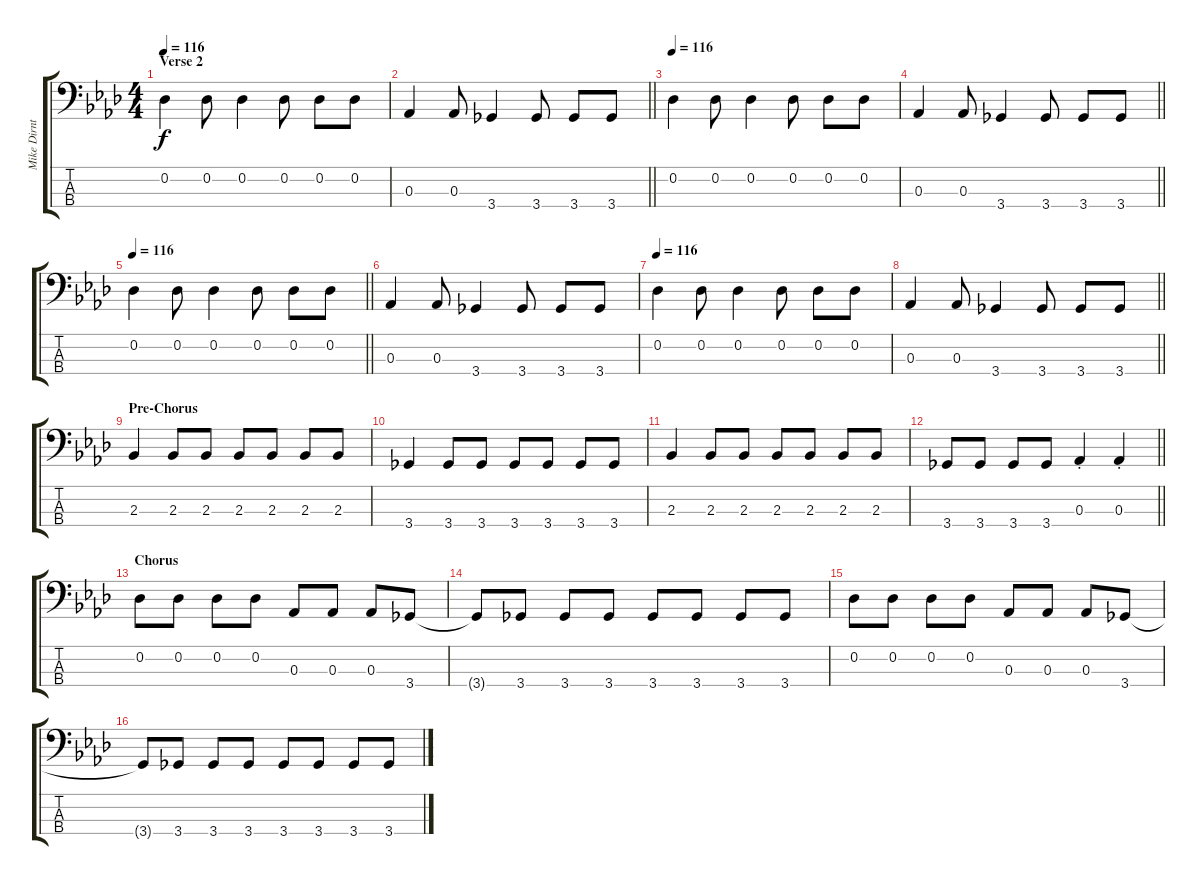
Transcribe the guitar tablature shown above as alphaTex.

\track ("Mike Dirnt (Bass)" "Mike Dirnt") {instrument electricbasspick}
\staff {score tabs}
\tuning (Gb2 Db2 Ab1 Eb1) {hide}
\ts (4 4)
\section ("" "Verse 2")
\tempo 116
\clef f4
\ks ab
0.2.4{dy f} 0.2.8 0.2.4 0.2.8 0.2.8 0.2.8 |
\barLineRight lightlight
0.3.4 0.3.8 3.4.4 3.4.8 3.4.8 3.4.8 |
\tempo 116
0.2.4 0.2.8 0.2.4 0.2.8 0.2.8 0.2.8 |
\barLineRight lightlight
0.3.4 0.3.8 3.4.4 3.4.8 3.4.8 3.4.8 |
\tempo 116
\barLineRight lightlight
0.2.4 0.2.8 0.2.4 0.2.8 0.2.8 0.2.8 |
0.3.4 0.3.8 3.4.4 3.4.8 3.4.8 3.4.8 |
\tempo 116
0.2.4 0.2.8 0.2.4 0.2.8 0.2.8 0.2.8 |
\barLineRight lightlight
0.3.4 0.3.8 3.4.4 3.4.8 3.4.8 3.4.8 |
\section ("" "Pre-Chorus")
2.3.4 2.3.8 2.3.8 2.3.8 2.3.8 2.3.8 2.3.8 |
3.4.4 3.4.8 3.4.8 3.4.8 3.4.8 3.4.8 3.4.8 |
2.3.4 2.3.8 2.3.8 2.3.8 2.3.8 2.3.8 2.3.8 |
\barLineRight lightlight
3.4.8 3.4.8 3.4.8 3.4.8 0.3{st}.4 0.3{st}.4 |
\section ("" "Chorus")
0.2.8 0.2.8 0.2.8 0.2.8 0.3.8 0.3.8 0.3.8 3.4.8 |
3.4{t}.8 3.4.8 3.4.8 3.4.8 3.4.8 3.4.8 3.4.8 3.4.8 |
0.2.8 0.2.8 0.2.8 0.2.8 0.3.8 0.3.8 0.3.8 3.4.8 |
3.4{t}.8 3.4.8 3.4.8 3.4.8 3.4.8 3.4.8 3.4.8 3.4.8
